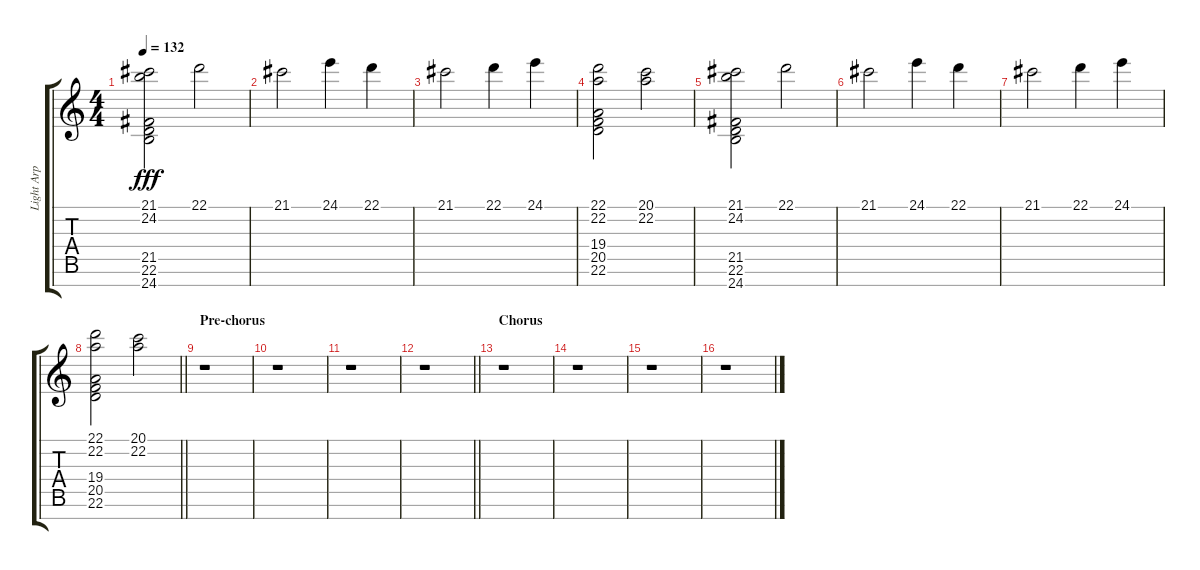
\track ("Light Arp" "Light Arp") {instrument lead6voice}
\staff {score tabs}
\tuning (E4 B3 G3 D3 A2 E2 B1) {hide}
\ts (4 4)
\tempo 132
\clef g2
\ks c
(21.1 24.2 21.5 22.6 24.7).2{dy fff} 22.1.2 |
21.1.2 24.1.4 22.1.4 |
21.1.2 22.1.4 24.1.4 |
(22.1 22.2 19.4 20.5 22.6).2 (20.1 22.2).2 |
(21.1 24.2 21.5 22.6 24.7).2 22.1.2 |
21.1.2 24.1.4 22.1.4 |
21.1.2 22.1.4 24.1.4 |
\barLineRight lightlight
(22.1 22.2 19.4 20.5 22.6).2 (20.1 22.2).2 |
\section ("" "Pre-chorus")
r.1 |
r.1 |
r.1 |
\barLineRight lightlight
r.1 |
\section ("" "Chorus")
r.1 |
r.1 |
r.1 |
r.1
